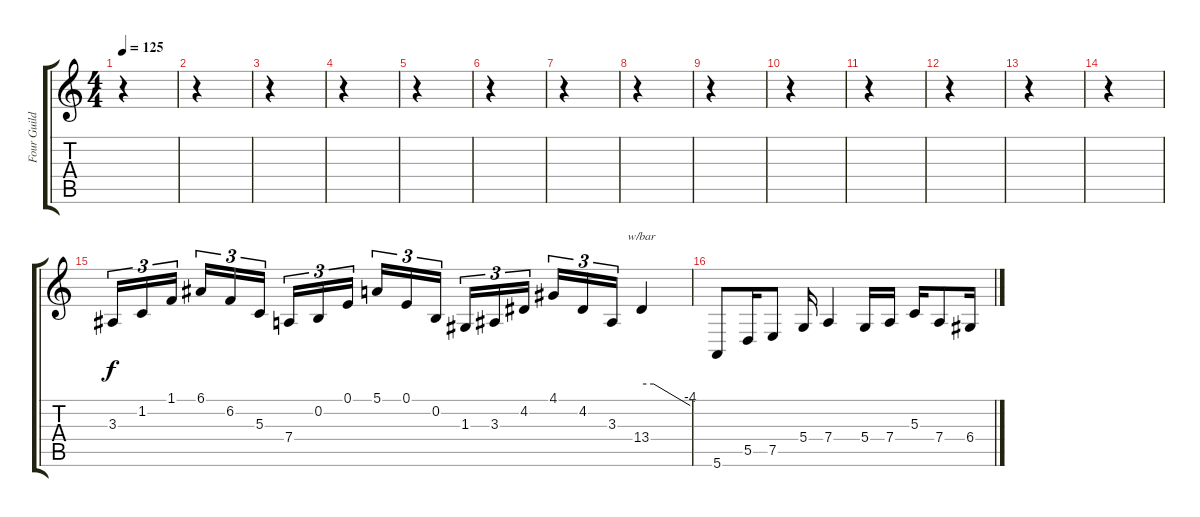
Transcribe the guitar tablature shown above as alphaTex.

\track ("Four Guilders" "Four Guild") {instrument bagpipe}
\staff {score tabs}
\tuning (E4 B3 G3 D3 A2 E2) {hide}
\ts (4 4)
\tempo 125
\clef g2
\ks c
r.4{dy f} |
r.4 |
r.4 |
r.4 |
r.4 |
r.4 |
r.4 |
r.4 |
r.4 |
r.4 |
r.4 |
r.4 |
r.4 |
r.4 |
3.3.16{tu (3 2)} 1.2.16{tu (3 2)} 1.1.16{tu (3 2)} 6.1.16{tu (3 2)} 6.2.16{tu (3 2)} 5.3.16{tu (3 2)} 7.4.16{tu (3 2)} 0.2.16{tu (3 2)} 0.1.16{tu (3 2)} 5.1.16{tu (3 2)} 0.1.16{tu (3 2)} 0.2.16{tu (3 2)} 1.3.16{tu (3 2)} 3.3.16{tu (3 2)} 4.2.16{tu (3 2)} 4.1.16{tu (3 2)} 4.2.16{tu (3 2)} 3.3.16{tu (3 2)} 13.4.4{tbe (custom default 0 0 15 0 60 -16)} |
5.6.8 5.5.16 7.5.8 5.4.16 7.4.4 5.4.16 7.4.16 5.3.16 7.4.8 6.4.16
